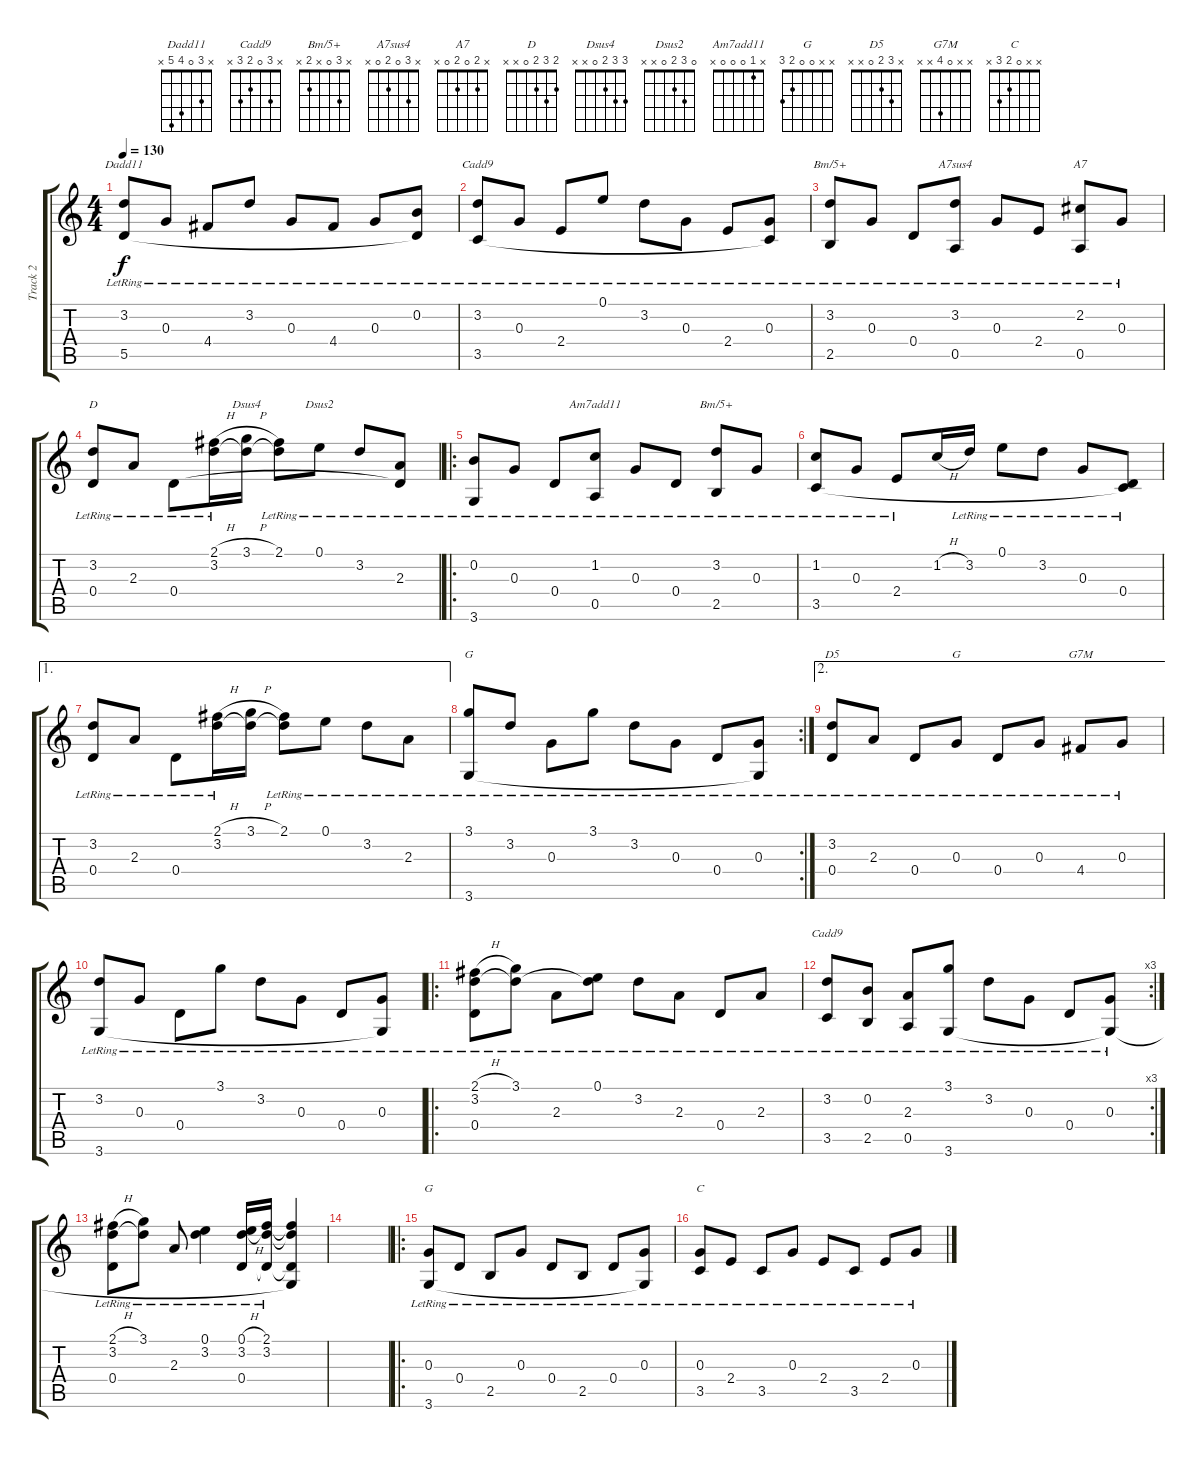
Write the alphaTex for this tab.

\track ("Track 2" "Track 2") {instrument acousticguitarsteel}
\staff {score tabs}
\tuning (E4 B3 G3 D3 A2 E2) {hide}
\chord ("Dadd11" x 3 0 4 5 x)
\chord ("Cadd9" 0 3 0 2 3 x)
\chord ("Bm/5+" x 3 0 0 2 x)
\chord ("A7sus4" x 3 0 2 0 x)
\chord ("A7" x 2 0 2 0 x)
\chord ("D" 2 3 2 0 x x)
\chord ("Dsus4" 3 3 2 0 x x)
\chord ("Dsus2" 0 3 2 0 x x)
\chord ("Am7add11" x 1 0 0 0 x)
\chord ("Bm/5+" x 3 0 x 2 x)
\chord ("G" 3 3 0 0 2 3)
\chord ("D5" x 3 2 0 x x)
\chord ("G" x x 0 0 x x)
\chord ("G7M" x x 0 4 x x)
\chord ("Cadd9" x 3 0 2 3 x)
\chord ("G" x x 0 0 2 3)
\chord ("C" x x 0 2 3 x)
\ts (4 4)
\tempo 130
\clef g2
\ks c
(3.2{lr} 5.5{lr}).8{ch "Dadd11" dy f} 0.3{lr}.8 4.4{lr}.8 3.2{lr}.8 0.3{lr}.8 4.4{lr}.8 0.3{lr}.8 (0.2{lr} 5.5{t}).8 |
(3.2{lr} 3.5{lr}).8{ch "Cadd9"} 0.3{lr}.8 2.4{lr}.8 0.1{lr}.8 3.2{lr}.8 0.3{lr}.8 2.4{lr}.8 (0.3{lr} 3.5{t}).8 |
(3.2{lr} 2.5{lr}).8{ch "Bm/5+"} 0.3{lr}.8 0.4{lr}.8 (3.2{lr} 0.5{lr}).8{ch "A7sus4"} 0.3{lr}.8 2.4{lr}.8 (2.2{lr} 0.5{lr}).8{ch "A7"} 0.3{lr}.8 |
(3.2{lr} 0.4{lr}).8{ch "D"} 2.3{lr}.8 0.4{lr}.8 (2.1{h} 3.2{lr}).16 (3.1{h} 3.2{t}).16{ch "Dsus4"} (2.1{lr} 3.2{t}).8 0.1{lr}.8{ch "Dsus2"} 3.2{lr}.8 (2.3{lr} 0.4{t}).8 |
\ro
(0.2{lr} 3.6{lr}).8 0.3{lr}.8 0.4{lr}.8 (1.2{lr} 0.5{lr}).8{ch "Am7add11"} 0.3{lr}.8 0.4{lr}.8 (3.2{lr} 2.5{lr}).8{ch "Bm/5+"} 0.3{lr}.8 |
(1.2{lr} 3.5{lr}).8 0.3{lr}.8 2.4{lr}.8 1.2{h}.16 3.2{lr}.16 0.1{lr}.8 3.2{lr}.8 0.3{lr}.8 (0.4{lr} 3.5{t}).8 |
\ae 1
(3.2{lr} 0.4{lr}).8 2.3{lr}.8 0.4{lr}.8 (2.1{h} 3.2{lr}).16 (3.1{h} 3.2{t}).16 (2.1{lr} 3.2{t}).8 0.1{lr}.8 3.2{lr}.8 2.3{lr}.8 |
\rc 2
(3.1{lr} 3.6{lr}).8{ch "G"} 3.2{lr}.8 0.3{lr}.8 3.1{lr}.8 3.2{lr}.8 0.3{lr}.8 0.4{lr}.8 (0.3{lr} 3.6{t}).8 |
\ae 2
(3.2{lr} 0.4{lr}).8{ch "D5"} 2.3{lr}.8 0.4{lr}.8 0.3{lr}.8{ch "G"} 0.4{lr}.8 0.3{lr}.8 4.4{lr}.8{ch "G7M"} 0.3{lr}.8 |
(3.2{lr} 3.6{lr}).8 0.3{lr}.8 0.4{lr}.8 3.1{lr}.8 3.2{lr}.8 0.3{lr}.8 0.4{lr}.8 (0.3{lr} 3.6{t}).8 |
\ro
(2.1{h} 3.2{lr} 0.4{lr}).8 (3.1{lr} 3.2{t}).8 2.3{lr}.8 (0.1{lr} 3.2{t}).8 3.2{lr}.8 2.3{lr}.8 0.4{lr}.8 2.3{lr}.8 |
\rc 3
(3.2{lr} 3.5{lr}).8{ch "Cadd9"} (0.2{lr} 2.5{lr}).8 (2.3{lr} 0.5{lr}).8 (3.1{lr} 3.6{lr}).8 3.2{lr}.8 0.3{lr}.8 0.4{lr}.8 (0.3{lr} 3.6{t}).8 |
(2.1{h} 3.2{lr} 0.4{lr}).8 (3.1{lr} 3.2{t}).8 2.3{lr}.8 (0.1{lr} 3.2{lr}).4 (0.1{h} 3.2{h} 0.4{lr}).16 (2.1{lr} 3.2{lr} 0.4{t}).16 (2.1{t} 3.2{t} 0.4{t} 3.6{t}).4 |
|
\ro
(0.3{lr} 3.6{lr}).8{ch "G"} 0.4{lr}.8 2.5{lr}.8 0.3{lr}.8 0.4{lr}.8 2.5{lr}.8 0.4{lr}.8 (0.3{lr} 3.6{t}).8 |
(0.3{lr} 3.5{lr}).8{ch "C"} 2.4{lr}.8 3.5{lr}.8 0.3{lr}.8 2.4{lr}.8 3.5{lr}.8 2.4{lr}.8 0.3{lr}.8
